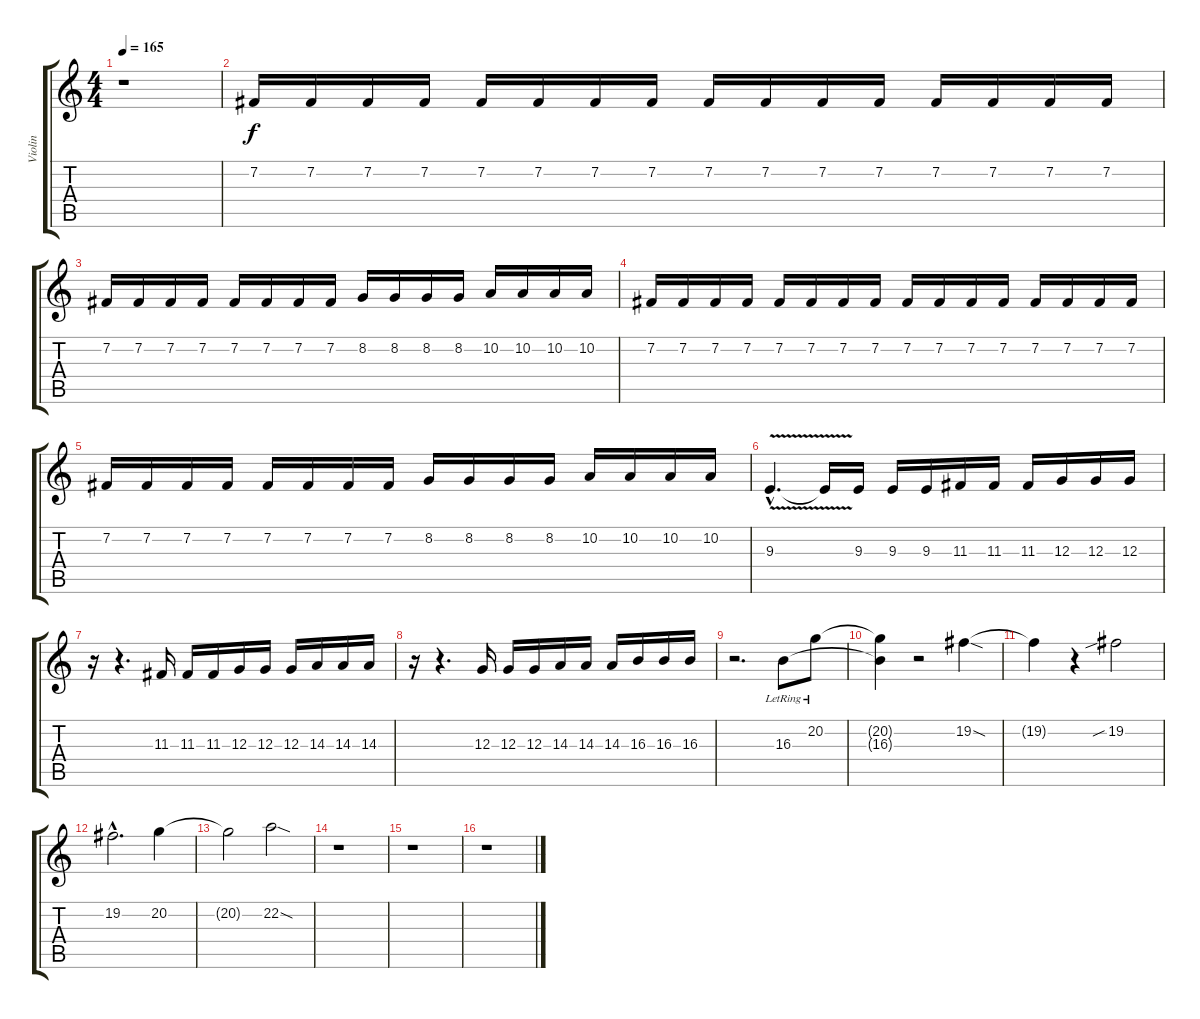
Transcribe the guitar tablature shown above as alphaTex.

\track ("Violin" "Violin") {instrument violin}
\staff {score tabs}
\tuning (E4 B3 G3 D3 A2 E2) {hide}
\ts (4 4)
\tempo 165
\clef g2
\ks c
r.1{dy f} |
7.2.16 7.2.16 7.2.16 7.2.16 7.2.16 7.2.16 7.2.16 7.2.16 7.2.16 7.2.16 7.2.16 7.2.16 7.2.16 7.2.16 7.2.16 7.2.16 |
7.2.16 7.2.16 7.2.16 7.2.16 7.2.16 7.2.16 7.2.16 7.2.16 8.2.16 8.2.16 8.2.16 8.2.16 10.2.16 10.2.16 10.2.16 10.2.16 |
7.2.16 7.2.16 7.2.16 7.2.16 7.2.16 7.2.16 7.2.16 7.2.16 7.2.16 7.2.16 7.2.16 7.2.16 7.2.16 7.2.16 7.2.16 7.2.16 |
7.2.16 7.2.16 7.2.16 7.2.16 7.2.16 7.2.16 7.2.16 7.2.16 8.2.16 8.2.16 8.2.16 8.2.16 10.2.16 10.2.16 10.2.16 10.2.16 |
9.3{v hac}.4{d volume 13} 9.3{t}.16 9.3.16 9.3.16 9.3.16 11.3.16 11.3.16 11.3.16 12.3.16 12.3.16 12.3.16 |
r.16 r.4{d} 11.3.16 11.3.16 11.3.16 12.3.16 12.3.16 12.3.16 14.3.16 14.3.16 14.3.16 |
r.16 r.4{d} 12.3.16 12.3.16 12.3.16 14.3.16 14.3.16 14.3.16 16.3.16 16.3.16 16.3.16 |
r.2{d} 16.3{lr}.8 20.2{lr}.8 |
(20.2{t} 16.3{t}).4 r.2 19.2{sod}.4 |
19.2{t}.4 r.4 19.2{sib}.2 |
19.2{hac}.2{d} 20.2.4 |
20.2{t}.2 22.2{sod}.2 |
r.1 |
r.1 |
r.1
